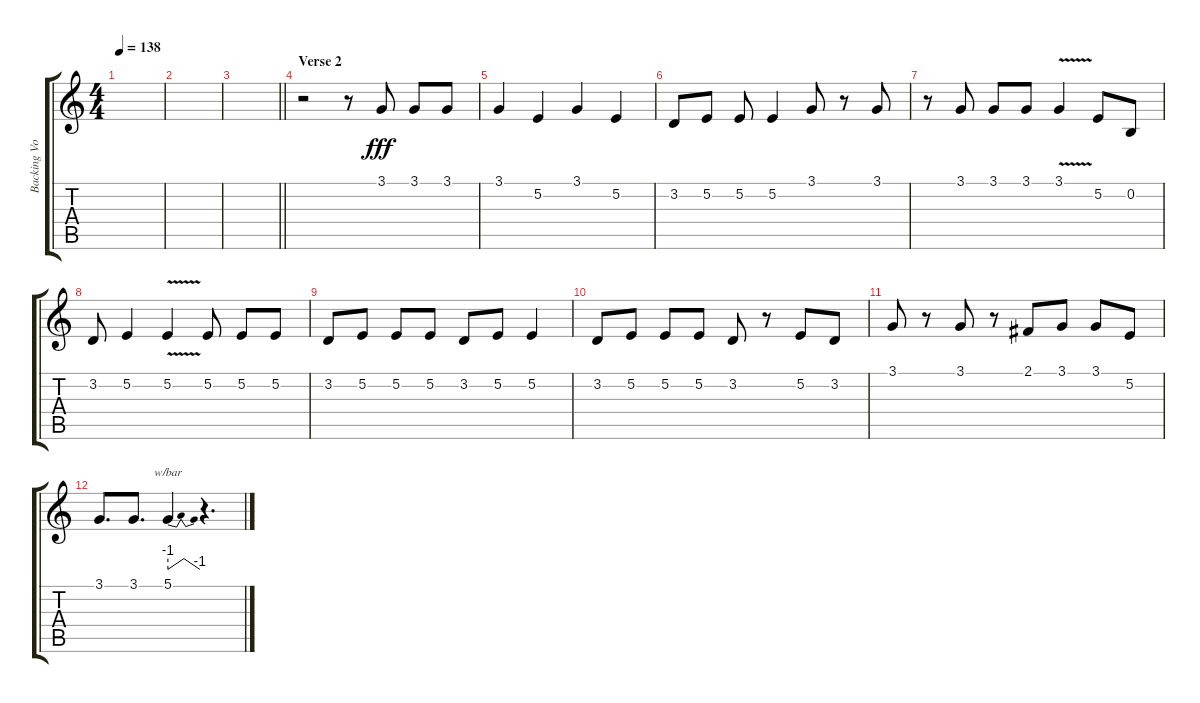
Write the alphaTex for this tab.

\track ("Backing Voice" "Backing Vo") {instrument clarinet}
\staff {score tabs}
\tuning (E4 B3 G3 D3 A2 D2) {hide}
\ts (4 4)
\tempo 138
\clef g2
\ks c
|
|
\barLineRight lightlight
|
\section ("" "Verse 2")
r.2 r.8 3.1.8{dy fff} 3.1.8 3.1.8 |
3.1.4 5.2.4 3.1.4 5.2.4 |
3.2.8 5.2.8 5.2.8 5.2.4 3.1.8 r.8 3.1.8 |
r.8 3.1.8 3.1.8 3.1.8 3.1{v}.4 5.2.8 0.2.8 |
3.2.8 5.2.4 5.2{v}.4 5.2.8 5.2.8 5.2.8 |
3.2.8 5.2.8 5.2.8 5.2.8 3.2.8 5.2.8 5.2.4 |
3.2.8 5.2.8 5.2.8 5.2.8 3.2.8 r.8 5.2.8 3.2.8 |
3.1.8 r.8 3.1.8 r.8 2.1.8 3.1.8 3.1.8 5.2.8 |
3.1.8{d} 3.1.8{d} 5.1.4{tbe (dip default 0 -4 10 0 30 0 60 -4)} r.4{d}
